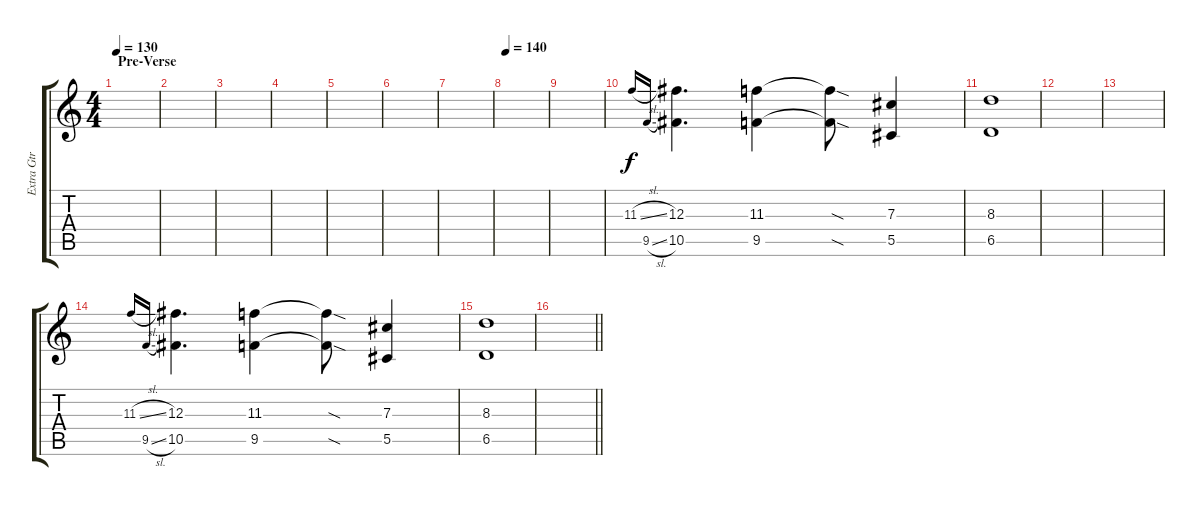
\track ("Extra Gtr" "Extra Gtr") {instrument distortionguitar}
\staff {score tabs}
\tuning (Eb4 Bb3 Gb3 Db3 Ab2 Db2) {hide}
\ts (4 4)
\section ("" "Pre-Verse")
\tempo 130
\clef g2
\ks c
|
|
|
|
|
|
|
\tempo 140
|
|
11.3{sl}.16{gr onbeat} 9.5{sl}.16{gr onbeat} (12.3 10.5).4{d volume 16 instrument distortionguitar} (11.3 9.5).4 (11.3{sod t} 9.5{sod t}).8 (7.3 5.5).4 |
(8.3 6.5).1 |
|
|
11.3{sl}.16{gr onbeat} 9.5{sl}.16{gr onbeat} (12.3 10.5).4{d} (11.3 9.5).4 (11.3{sod t} 9.5{sod t}).8 (7.3 5.5).4 |
(8.3 6.5).1 |
\barLineRight lightlight
